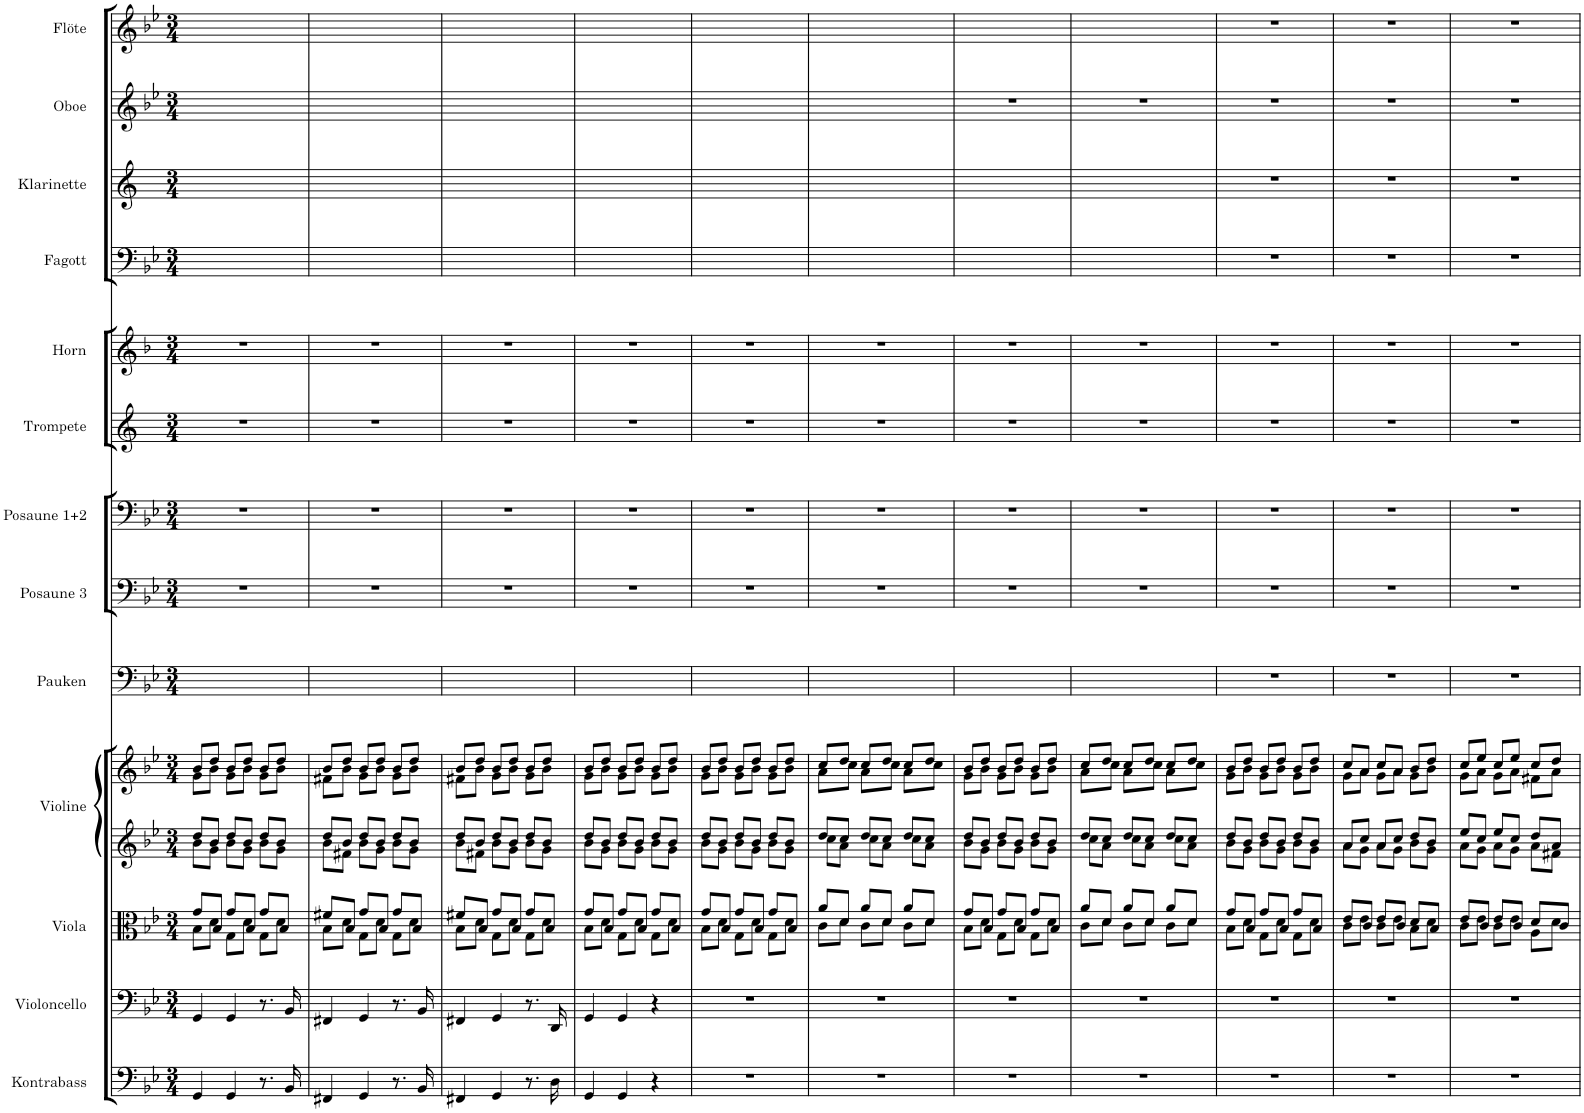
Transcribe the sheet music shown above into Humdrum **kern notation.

**kern	**kern	**kern	**kern	**kern	**kern	**kern	**kern	**kern	**kern	**kern	**kern	**kern	**kern
*part13	*part12	*part11	*part10	*part10	*part9	*part8	*part7	*part6	*part5	*part4	*part3	*part2	*part1
*staff14	*staff13	*staff12	*staff11	*staff10	*staff9	*staff8	*staff7	*staff6	*staff5	*staff4	*staff3	*staff2	*staff1
*I"Kontrabass	*I"Violoncello	*I"Viola	*I"Violine	*	*I"Pauken	*I"Posaune 3	*I"Posaune 1+2	*I"Trompete	*I"Horn	*I"Fagott	*I"Klarinette	*I"Oboe	*I"Flöte
*I'Kb.	*I'Vc.	*I'Va.	*I'Vl.	*	*I'Pk.	*I'Psn. 3	*I'Psn. 1/2	*I'Tpt.	*I'Hn.	*I'Fgt.	*I'Kl.	*I'Ob.	*I'Fl.
*clefF4	*clefF4	*clefC3	*clefG2	*clefG2	*clefF4	*clefF4	*clefF4	*clefG2	*clefG2	*clefF4	*clefG2	*clefG2	*clefG2
*Trd7c12	*	*	*	*	*	*	*	*Trd1c2	*Trd4c7	*	*Trd1c2	*	*
*k[b-e-]	*k[b-e-]	*k[b-e-]	*k[b-e-]	*k[b-e-]	*k[b-e-]	*k[b-e-]	*k[b-e-]	*k[]	*k[b-]	*k[b-e-]	*k[]	*k[b-e-]	*k[b-e-]
*M3/4	*M3/4	*M3/4	*M3/4	*M3/4	*M3/4	*M3/4	*M3/4	*M3/4	*M3/4	*M3/4	*M3/4	*M3/4	*M3/4
=1	=1	=1	=1	=1	=1	=1	=1	=1	=1	=1	=1	=1	=1
*	*	*^	*^	*^	*	*	*	*	*	*	*	*	*
4GG/	4GG/	8g/L	8B-\L	8dd/L	8b-\L	8b-/L	8g\L	2.ryy	2.r	2.r	2.r	2.r	2.ryy	2.ryy	2.ryy	2.ryy
.	.	8B-/J	8d\J	8b-/J	8g\J	8dd/J	8b-\J	.	.	.	.	.	.	.	.	.
4GG/	4GG/	8g/L	8G\L	8dd/L	8b-\L	8b-/L	8g\L	.	.	.	.	.	.	.	.	.
.	.	8B-/J	8d\J	8b-/J	8g\J	8dd/J	8b-\J	.	.	.	.	.	.	.	.	.
8.r	8.r	8g/L	8G\L	8dd/L	8b-\L	8b-/L	8g\L	.	.	.	.	.	.	.	.	.
.	.	8B-/J	8d\J	8b-/J	8g\J	8dd/J	8b-\J	.	.	.	.	.	.	.	.	.
16BB-/	16BB-/	.	.	.	.	.	.	.	.	.	.	.	.	.	.	.
=2	=2	=2	=2	=2	=2	=2	=2	=2	=2	=2	=2	=2	=2	=2	=2	=2
4FF#X/	4FF#X/	8f#X/L	8B-\L	8dd/L	8b-\L	8b-/L	8f#X\L	2.ryy	2.r	2.r	2.r	2.r	2.ryy	2.ryy	2.ryy	2.ryy
.	.	8B-/J	8d\J	8b-/J	8f#X\J	8dd/J	8b-\J	.	.	.	.	.	.	.	.	.
4GG/	4GG/	8g/L	8G\L	8dd/L	8b-\L	8b-/L	8g\L	.	.	.	.	.	.	.	.	.
.	.	8B-/J	8d\J	8b-/J	8g\J	8dd/J	8b-\J	.	.	.	.	.	.	.	.	.
8.r	8.r	8g/L	8G\L	8dd/L	8b-\L	8b-/L	8g\L	.	.	.	.	.	.	.	.	.
.	.	8B-/J	8d\J	8b-/J	8g\J	8dd/J	8b-\J	.	.	.	.	.	.	.	.	.
16BB-/	16BB-/	.	.	.	.	.	.	.	.	.	.	.	.	.	.	.
=3	=3	=3	=3	=3	=3	=3	=3	=3	=3	=3	=3	=3	=3	=3	=3	=3
4FF#X/	4FF#X/	8f#X/L	8B-\L	8dd/L	8b-\L	8b-/L	8f#X\L	2.ryy	2.r	2.r	2.r	2.r	2.ryy	2.ryy	2.ryy	2.ryy
.	.	8B-/J	8d\J	8b-/J	8f#X\J	8dd/J	8b-\J	.	.	.	.	.	.	.	.	.
4GG/	4GG/	8g/L	8G\L	8dd/L	8b-\L	8b-/L	8g\L	.	.	.	.	.	.	.	.	.
.	.	8B-/J	8d\J	8b-/J	8g\J	8dd/J	8b-\J	.	.	.	.	.	.	.	.	.
8.r	8.r	8g/L	8G\L	8dd/L	8b-\L	8b-/L	8g\L	.	.	.	.	.	.	.	.	.
.	.	8B-/J	8d\J	8b-/J	8g\J	8dd/J	8b-\J	.	.	.	.	.	.	.	.	.
16D\	16DD/	.	.	.	.	.	.	.	.	.	.	.	.	.	.	.
=4	=4	=4	=4	=4	=4	=4	=4	=4	=4	=4	=4	=4	=4	=4	=4	=4
4GG/	4GG/	8g/L	8B-\L	8dd/L	8b-\L	8b-/L	8g\L	2.ryy	2.r	2.r	2.r	2.r	2.ryy	2.ryy	2.ryy	2.ryy
.	.	8B-/J	8d\J	8b-/J	8g\J	8dd/J	8b-\J	.	.	.	.	.	.	.	.	.
4GG/	4GG/	8g/L	8G\L	8dd/L	8b-\L	8b-/L	8g\L	.	.	.	.	.	.	.	.	.
.	.	8B-/J	8d\J	8b-/J	8g\J	8dd/J	8b-\J	.	.	.	.	.	.	.	.	.
4r	4r	8g/L	8G\L	8dd/L	8b-\L	8b-/L	8g\L	.	.	.	.	.	.	.	.	.
.	.	8B-/J	8d\J	8b-/J	8g\J	8dd/J	8b-\J	.	.	.	.	.	.	.	.	.
=5	=5	=5	=5	=5	=5	=5	=5	=5	=5	=5	=5	=5	=5	=5	=5	=5
2.r	2.r	8g/L	8B-\L	8dd/L	8b-\L	8b-/L	8g\L	2.ryy	2.r	2.r	2.r	2.r	2.ryy	2.ryy	2.ryy	2.ryy
.	.	8B-/J	8d\J	8b-/J	8g\J	8dd/J	8b-\J	.	.	.	.	.	.	.	.	.
.	.	8g/L	8G\L	8dd/L	8b-\L	8b-/L	8g\L	.	.	.	.	.	.	.	.	.
.	.	8B-/J	8d\J	8b-/J	8g\J	8dd/J	8b-\J	.	.	.	.	.	.	.	.	.
.	.	8g/L	8G\L	8dd/L	8b-\L	8b-/L	8g\L	.	.	.	.	.	.	.	.	.
.	.	8B-/J	8d\J	8b-/J	8g\J	8dd/J	8b-\J	.	.	.	.	.	.	.	.	.
=6	=6	=6	=6	=6	=6	=6	=6	=6	=6	=6	=6	=6	=6	=6	=6	=6
2.r	2.r	8a/L	8c\L	8dd/L	8cc\L	8cc/L	8a\L	2.ryy	2.r	2.r	2.r	2.r	2.ryy	2.ryy	2.ryy	2.ryy
.	.	8d/J	8d\J	8cc/J	8a\J	8dd/J	8cc\J	.	.	.	.	.	.	.	.	.
.	.	8a/L	8c\L	8dd/L	8cc\L	8cc/L	8a\L	.	.	.	.	.	.	.	.	.
.	.	8d/J	8d\J	8cc/J	8a\J	8dd/J	8cc\J	.	.	.	.	.	.	.	.	.
.	.	8a/L	8c\L	8dd/L	8cc\L	8cc/L	8a\L	.	.	.	.	.	.	.	.	.
.	.	8d/J	8d\J	8cc/J	8a\J	8dd/J	8cc\J	.	.	.	.	.	.	.	.	.
=7	=7	=7	=7	=7	=7	=7	=7	=7	=7	=7	=7	=7	=7	=7	=7	=7
2.r	2.r	8g/L	8B-\L	8dd/L	8b-\L	8b-/L	8g\L	2.ryy	2.r	2.r	2.r	2.r	2.ryy	2.ryy	2.r	2.ryy
.	.	8B-/J	8d\J	8b-/J	8g\J	8dd/J	8b-\J	.	.	.	.	.	.	.	.	.
.	.	8g/L	8G\L	8dd/L	8b-\L	8b-/L	8g\L	.	.	.	.	.	.	.	.	.
.	.	8B-/J	8d\J	8b-/J	8g\J	8dd/J	8b-\J	.	.	.	.	.	.	.	.	.
.	.	8g/L	8G\L	8dd/L	8b-\L	8b-/L	8g\L	.	.	.	.	.	.	.	.	.
.	.	8B-/J	8d\J	8b-/J	8g\J	8dd/J	8b-\J	.	.	.	.	.	.	.	.	.
=8	=8	=8	=8	=8	=8	=8	=8	=8	=8	=8	=8	=8	=8	=8	=8	=8
2.r	2.r	8a/L	8c\L	8dd/L	8cc\L	8cc/L	8a\L	2.ryy	2.r	2.r	2.r	2.r	2.ryy	2.ryy	2.r	2.ryy
.	.	8d/J	8d\J	8cc/J	8a\J	8dd/J	8cc\J	.	.	.	.	.	.	.	.	.
.	.	8a/L	8c\L	8dd/L	8cc\L	8cc/L	8a\L	.	.	.	.	.	.	.	.	.
.	.	8d/J	8d\J	8cc/J	8a\J	8dd/J	8cc\J	.	.	.	.	.	.	.	.	.
.	.	8a/L	8c\L	8dd/L	8cc\L	8cc/L	8a\L	.	.	.	.	.	.	.	.	.
.	.	8d/J	8d\J	8cc/J	8a\J	8dd/J	8cc\J	.	.	.	.	.	.	.	.	.
=9	=9	=9	=9	=9	=9	=9	=9	=9	=9	=9	=9	=9	=9	=9	=9	=9
2.r	2.r	8g/L	8B-\L	8dd/L	8b-\L	8b-/L	8g\L	2.r	2.r	2.r	2.r	2.r	2.r	2.r	2.r	2.r
.	.	8B-/J	8d\J	8b-/J	8g\J	8dd/J	8b-\J	.	.	.	.	.	.	.	.	.
.	.	8g/L	8G\L	8dd/L	8b-\L	8b-/L	8g\L	.	.	.	.	.	.	.	.	.
.	.	8B-/J	8d\J	8b-/J	8g\J	8dd/J	8b-\J	.	.	.	.	.	.	.	.	.
.	.	8g/L	8G\L	8dd/L	8b-\L	8b-/L	8g\L	.	.	.	.	.	.	.	.	.
.	.	8B-/J	8d\J	8b-/J	8g\J	8dd/J	8b-\J	.	.	.	.	.	.	.	.	.
=10	=10	=10	=10	=10	=10	=10	=10	=10	=10	=10	=10	=10	=10	=10	=10	=10
2.r	2.r	8e-/L	8c\L	8a/L	8a\L	8cc/L	8g\L	2.r	2.r	2.r	2.r	2.r	2.r	2.r	2.r	2.r
.	.	8c/J	8e-\J	8cc/J	8g\J	8a/J	8a\J	.	.	.	.	.	.	.	.	.
.	.	8e-/L	8c\L	8a/L	8a\L	8cc/L	8g\L	.	.	.	.	.	.	.	.	.
.	.	8c/J	8e-\J	8cc/J	8g\J	8a/J	8a\J	.	.	.	.	.	.	.	.	.
.	.	8d/L	8B-\L	8dd/L	8b-\L	8b-/L	8g\L	.	.	.	.	.	.	.	.	.
.	.	8B-/J	8d\J	8b-/J	8g\J	8dd/J	8b-\J	.	.	.	.	.	.	.	.	.
=11	=11	=11	=11	=11	=11	=11	=11	=11	=11	=11	=11	=11	=11	=11	=11	=11
2.r	2.r	8e-/L	8c\L	8ee-/L	8a\L	8cc/L	8g\L	2.r	2.r	2.r	2.r	2.r	2.r	2.r	2.r	2.r
.	.	8c/J	8e-\J	8cc/J	8g\J	8ee-/J	8a\J	.	.	.	.	.	.	.	.	.
.	.	8e-/L	8c\L	8ee-/L	8a\L	8cc/L	8g\L	.	.	.	.	.	.	.	.	.
.	.	8c/J	8e-\J	8cc/J	8g\J	8ee-/J	8a\J	.	.	.	.	.	.	.	.	.
.	.	8d/L	8A\L	8dd/L	8a\L	8cc/L	8f#X\L	.	.	.	.	.	.	.	.	.
.	.	8c/J	8d\J	8a/J	8f#X\J	8dd/J	8a\J	.	.	.	.	.	.	.	.	.
*	*	*v	*v	*	*	*	*	*	*	*	*	*	*	*	*	*
*	*	*	*v	*v	*	*	*	*	*	*	*	*	*	*	*
*	*	*	*	*v	*v	*	*	*	*	*	*	*	*	*
=	=	=	=	=	=	=	=	=	=	=	=	=	=
*-	*-	*-	*-	*-	*-	*-	*-	*-	*-	*-	*-	*-	*-
